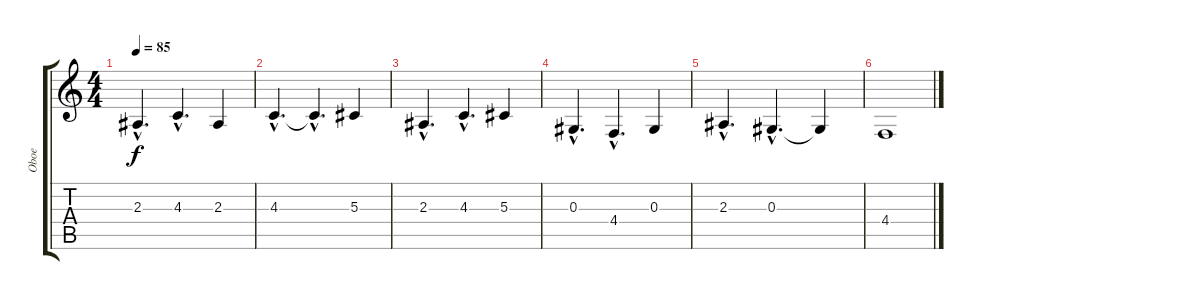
\track ("Oboe" "Oboe") {instrument oboe}
\staff {score tabs}
\tuning (Db4 Db4 Ab3 Db3 Ab2 Db2) {hide}
\ts (4 4)
\tempo 85
\clef g2
\ks c
2.3{hac}.4{d dy f} 4.3{hac}.4{d} 2.3.4 |
4.3{hac}.4{d} 4.3{hac t}.4{d} 5.3.4 |
2.3{hac}.4{d} 4.3{hac}.4{d} 5.3.4 |
0.3{hac}.4{d} 4.4{hac}.4{d} 0.3.4 |
2.3{hac}.4{d} 0.3{hac}.4{d} 0.3{t}.4 |
4.4.1
